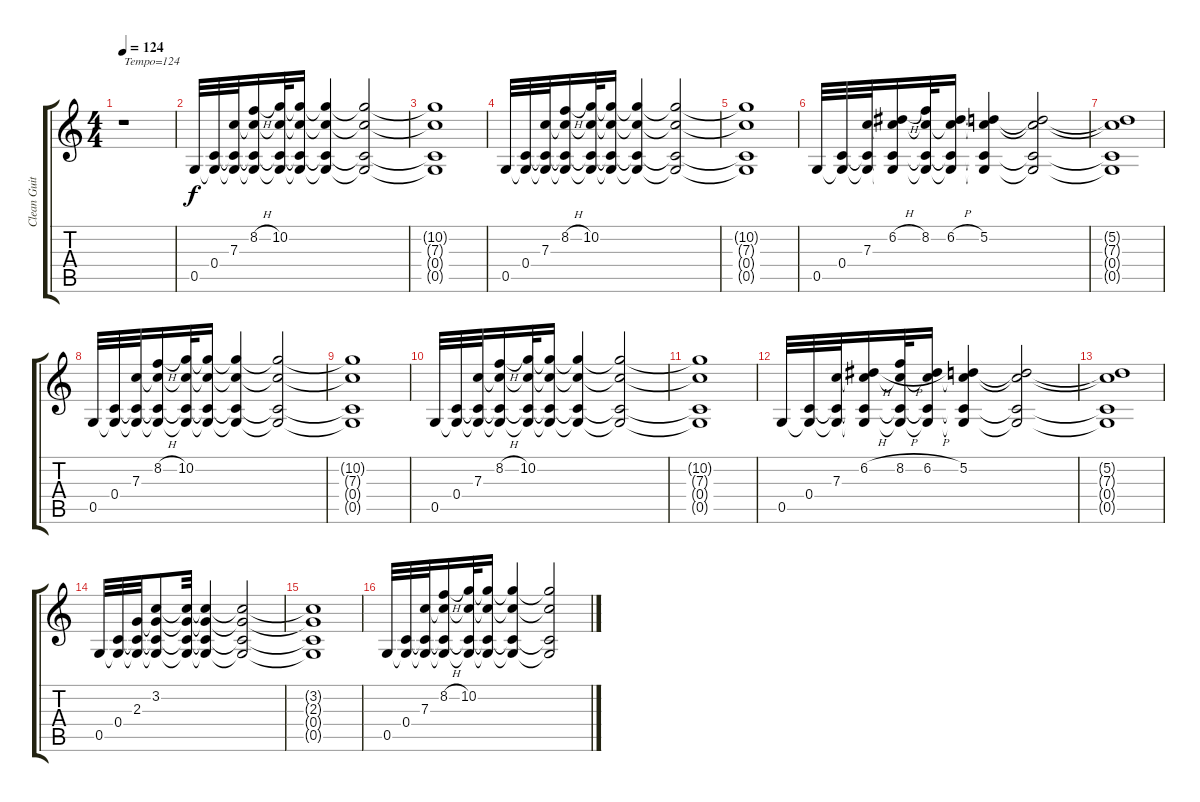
\track ("Clean Guitar" "Clean Guit") {instrument electricguitarclean}
\staff {score tabs}
\tuning (D4 A3 F3 C3 G2 D2) {hide}
\ts (4 4)
\tempo 124
\clef g2
\ks c
r.1{txt "Tempo=124" dy f instrument electricguitarclean} |
0.5.32 (0.4 0.5{t}).32 (7.3 0.4{t} 0.5{t}).32 (8.2{h} 7.3{t} 0.4{t} 0.5{t}).16 (10.2 7.3{t} 0.4{t} 0.5{t}).32 (10.2{t} 7.3{t} 0.4{t} 0.5{t}).16 (10.2{t} 7.3{t} 0.4{t} 0.5{t}).4 (10.2{t} 7.3{t} 0.4{t} 0.5{t}).2 |
(10.2{t} 7.3{t} 0.4{t} 0.5{t}).1 |
0.5.32 (0.4 0.5{t}).32 (7.3 0.4{t} 0.5{t}).32 (8.2{h} 7.3{t} 0.4{t} 0.5{t}).16 (10.2 7.3{t} 0.4{t} 0.5{t}).32 (10.2{t} 7.3{t} 0.4{t} 0.5{t}).16 (10.2{t} 7.3{t} 0.4{t} 0.5{t}).4 (10.2{t} 7.3{t} 0.4{t} 0.5{t}).2 |
(10.2{t} 7.3{t} 0.4{t} 0.5{t}).1 |
0.5.32 (0.4 0.5{t}).32 (7.3 0.4{t} 0.5{t}).32 (6.2{h} 7.3{t} 0.4{t} 0.5{t}).16 (8.2 7.3{t} 0.4{t} 0.5{t}).32 (6.2{h} 7.3{t} 0.4{t} 0.5{t}).16 (5.2 7.3{t} 0.4{t} 0.5{t}).4 (5.2{t} 7.3{t} 0.4{t} 0.5{t}).2 |
(5.2{t} 7.3{t} 0.4{t} 0.5{t}).1 |
0.5.32 (0.4 0.5{t}).32 (7.3 0.4{t} 0.5{t}).32 (8.2{h} 7.3{t} 0.4{t} 0.5{t}).16 (10.2 7.3{t} 0.4{t} 0.5{t}).32 (10.2{t} 7.3{t} 0.4{t} 0.5{t}).16 (10.2{t} 7.3{t} 0.4{t} 0.5{t}).4 (10.2{t} 7.3{t} 0.4{t} 0.5{t}).2 |
(10.2{t} 7.3{t} 0.4{t} 0.5{t}).1 |
0.5.32 (0.4 0.5{t}).32 (7.3 0.4{t} 0.5{t}).32 (8.2{h} 7.3{t} 0.4{t} 0.5{t}).16 (10.2 7.3{t} 0.4{t} 0.5{t}).32 (10.2{t} 7.3{t} 0.4{t} 0.5{t}).16 (10.2{t} 7.3{t} 0.4{t} 0.5{t}).4 (10.2{t} 7.3{t} 0.4{t} 0.5{t}).2 |
(10.2{t} 7.3{t} 0.4{t} 0.5{t}).1 |
0.5.32 (0.4 0.5{t}).32 (7.3 0.4{t} 0.5{t}).32 (6.2{h} 7.3{t} 0.4{t} 0.5{t}).16 (8.2{h} 7.3{t} 0.4{t} 0.5{t}).32 (6.2{h} 7.3{t} 0.4{t} 0.5{t}).16 (5.2 7.3{t} 0.4{t} 0.5{t}).4 (5.2{t} 7.3{t} 0.4{t} 0.5{t}).2 |
(5.2{t} 7.3{t} 0.4{t} 0.5{t}).1 |
0.5.32 (0.4 0.5{t}).32 (2.3 0.4{t} 0.5{t}).32 (3.2 2.3{t} 0.4{t} 0.5{t}).8 (3.2{t} 2.3{t} 0.4{t} 0.5{t}).32 (3.2{t} 2.3{t} 0.4{t} 0.5{t}).4 (3.2{t} 2.3{t} 0.4{t} 0.5{t}).2 |
(3.2{t} 2.3{t} 0.4{t} 0.5{t}).1 |
0.5.32 (0.4 0.5{t}).32 (7.3 0.4{t} 0.5{t}).32 (8.2{h} 7.3{t} 0.4{t} 0.5{t}).16 (10.2 7.3{t} 0.4{t} 0.5{t}).32 (10.2{t} 7.3{t} 0.4{t} 0.5{t}).16 (10.2{t} 7.3{t} 0.4{t} 0.5{t}).4 (10.2{t} 7.3{t} 0.4{t} 0.5{t}).2
